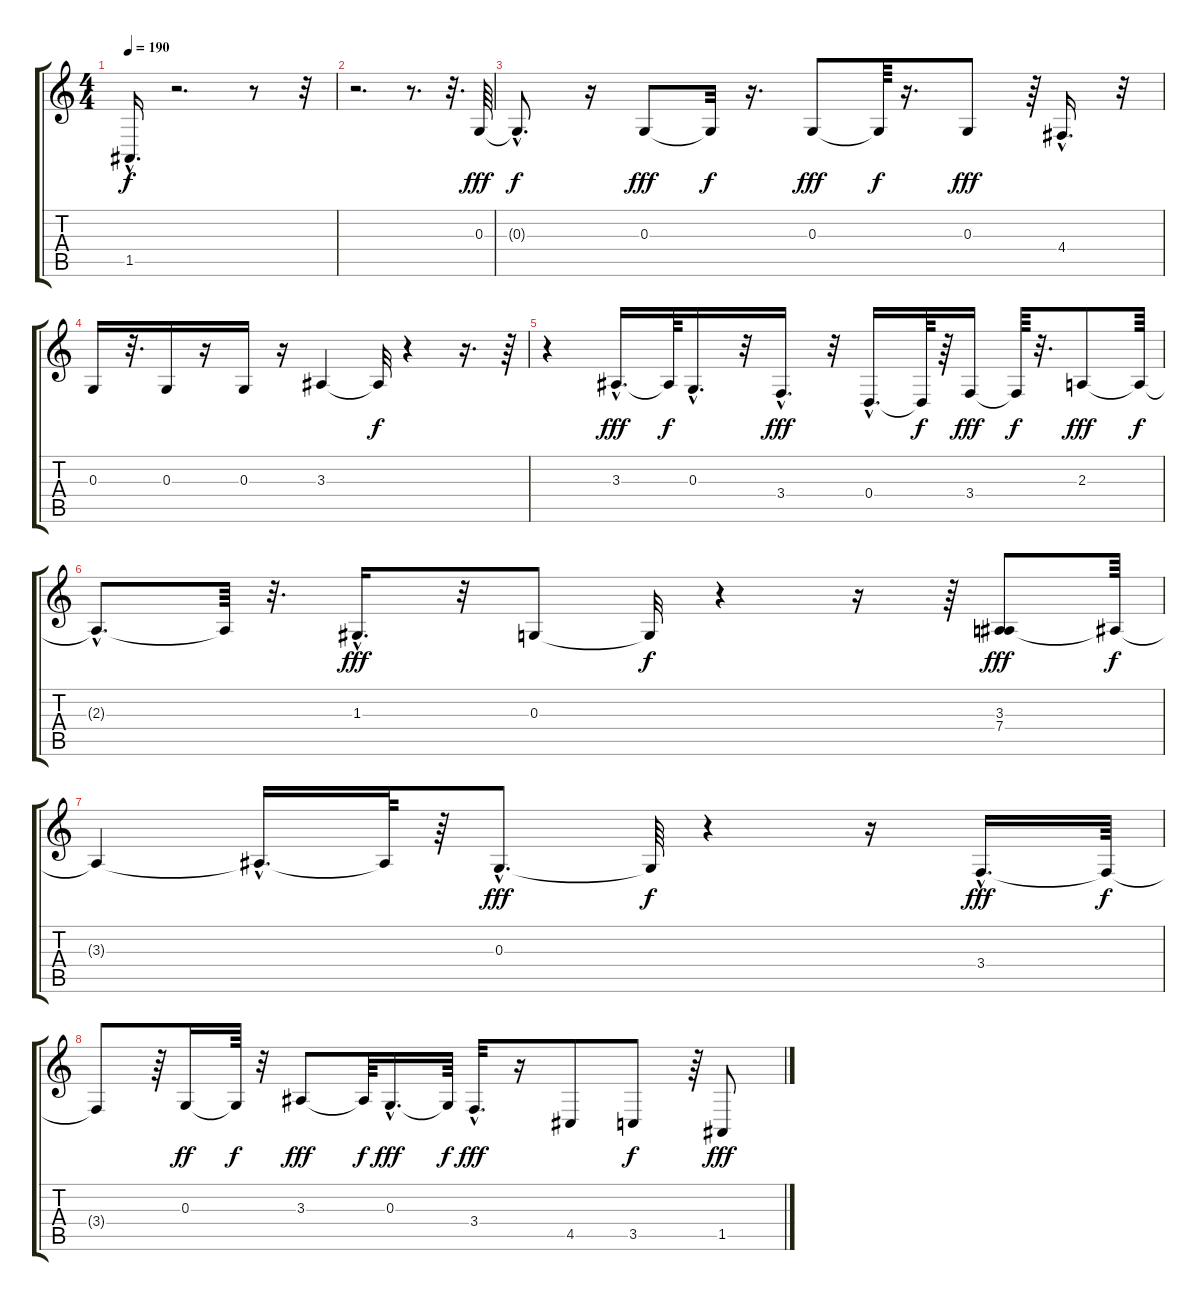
\track ("" "          ") {instrument baritonesax}
\staff {score tabs}
\tuning (E4 B3 G3 D3 A2 E2) {hide}
\ts (4 4)
\tempo 190
\clef g2
\ks c
1.5{hac t}.16{d dy f} r.2{d} r.8 r.32 |
r.2{d} r.8{d} r.32{d} 0.3.64{dy fff} |
0.3{hac t}.8{d dy f} r.16 0.3.8{dy fff} 0.3{t}.32{dy f} r.16{d} 0.3.8{dy fff} 0.3{t}.64{dy f} r.16{d} 0.3.8{dy fff} r.64 4.4{hac}.16{d} r.32 |
0.3.16 r.32{d} 0.3.16 r.16 0.3.16 r.16 3.3.4 3.3{t}.32{dy f} r.4 r.16{d} r.64 |
r.4 3.3{hac}.16{d dy fff} 3.3{t}.64{dy f} 0.3{hac}.16{d} r.32 3.4{hac}.16{d dy fff} r.32 0.4{hac}.16{d} 0.4{t}.64{dy f} r.64 3.4.16{dy fff} 3.4{t}.64{dy f} r.32{d} 2.3.8{dy fff} 2.3{t}.64{dy f} |
2.3{hac t}.8{d} 2.3{t}.64 r.32{d} 1.3{hac}.16{d dy fff} r.32 0.3.8 0.3{t}.32{dy f} r.4 r.16 r.64 (3.3 7.4).8{dy fff} 3.3{t}.64{dy f} |
3.3{t}.4 3.3{hac t}.16{d} 3.3{t}.64 r.64 0.3{hac}.8{d dy fff} 0.3{t}.64{dy f} r.4 r.16 3.4{hac}.16{d dy fff} 3.4{t}.64{dy f} |
3.4{t}.8 r.64 0.3.16{dy ff} 0.3{t}.64{dy f} r.32 3.3.8{dy fff} 3.3{t}.64{dy f} 0.3{hac}.16{d dy fff} 0.3{t}.64{dy f} 3.4{hac}.32{d dy fff} r.16 4.5.8 3.5.8{dy f} r.64 1.5.8{dy fff}
